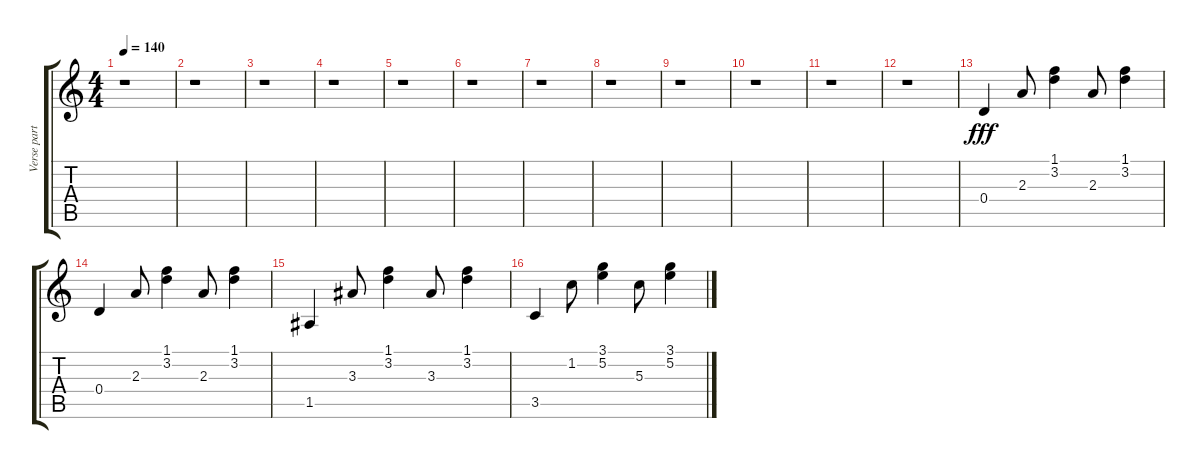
\track ("Verse part" "Verse part") {instrument acousticguitarnylon}
\staff {score tabs}
\tuning (E4 B3 G3 D3 A2 E2) {hide}
\ts (4 4)
\tempo 140
\clef g2
\ks c
r.1{dy fff} |
r.1 |
r.1 |
r.1 |
r.1 |
r.1 |
r.1 |
r.1 |
r.1 |
r.1 |
r.1 |
r.1 |
0.4.4 2.3.8 (1.1 3.2).4 2.3.8 (1.1 3.2).4 |
0.4.4 2.3.8 (1.1 3.2).4 2.3.8 (1.1 3.2).4 |
1.5.4 3.3.8 (1.1 3.2).4 3.3.8 (1.1 3.2).4 |
3.5.4 1.2.8 (3.1 5.2).4 5.3.8 (3.1 5.2).4
